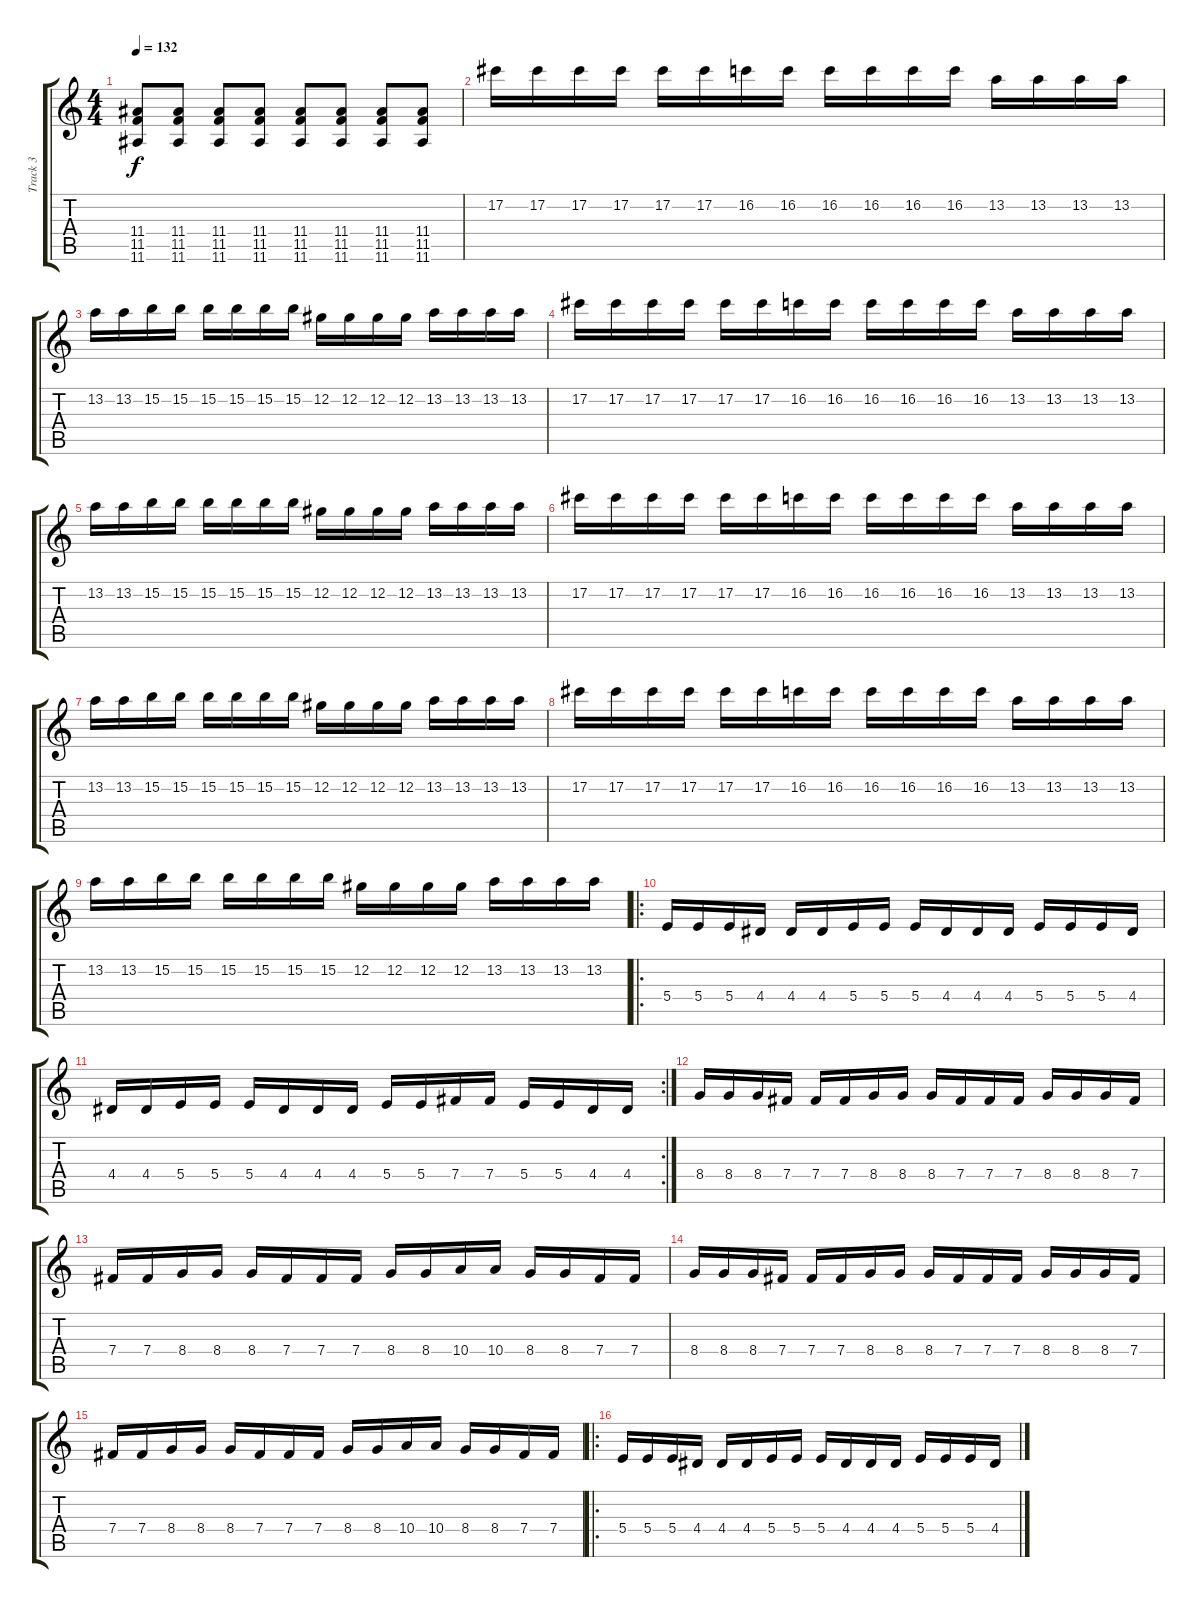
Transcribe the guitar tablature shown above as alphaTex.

\track ("Track 3" "Track 3") {instrument distortionguitar}
\staff {score tabs}
\tuning (Db4 Ab3 E3 B2 Gb2 B1) {hide}
\ts (4 4)
\tempo 132
\clef g2
\ks c
(11.4 11.5 11.6).8{dy f} (11.4 11.5 11.6).8 (11.4 11.5 11.6).8 (11.4 11.5 11.6).8 (11.4 11.5 11.6).8 (11.4 11.5 11.6).8 (11.4 11.5 11.6).8 (11.4 11.5 11.6).8 |
17.2.16 17.2.16 17.2.16 17.2.16 17.2.16 17.2.16 16.2.16 16.2.16 16.2.16 16.2.16 16.2.16 16.2.16 13.2.16 13.2.16 13.2.16 13.2.16 |
13.2.16 13.2.16 15.2.16 15.2.16 15.2.16 15.2.16 15.2.16 15.2.16 12.2.16 12.2.16 12.2.16 12.2.16 13.2.16 13.2.16 13.2.16 13.2.16 |
17.2.16 17.2.16 17.2.16 17.2.16 17.2.16 17.2.16 16.2.16 16.2.16 16.2.16 16.2.16 16.2.16 16.2.16 13.2.16 13.2.16 13.2.16 13.2.16 |
13.2.16 13.2.16 15.2.16 15.2.16 15.2.16 15.2.16 15.2.16 15.2.16 12.2.16 12.2.16 12.2.16 12.2.16 13.2.16 13.2.16 13.2.16 13.2.16 |
17.2.16 17.2.16 17.2.16 17.2.16 17.2.16 17.2.16 16.2.16 16.2.16 16.2.16 16.2.16 16.2.16 16.2.16 13.2.16 13.2.16 13.2.16 13.2.16 |
13.2.16 13.2.16 15.2.16 15.2.16 15.2.16 15.2.16 15.2.16 15.2.16 12.2.16 12.2.16 12.2.16 12.2.16 13.2.16 13.2.16 13.2.16 13.2.16 |
17.2.16 17.2.16 17.2.16 17.2.16 17.2.16 17.2.16 16.2.16 16.2.16 16.2.16 16.2.16 16.2.16 16.2.16 13.2.16 13.2.16 13.2.16 13.2.16 |
13.2.16 13.2.16 15.2.16 15.2.16 15.2.16 15.2.16 15.2.16 15.2.16 12.2.16 12.2.16 12.2.16 12.2.16 13.2.16 13.2.16 13.2.16 13.2.16 |
\ro
5.4.16 5.4.16 5.4.16 4.4.16 4.4.16 4.4.16 5.4.16 5.4.16 5.4.16 4.4.16 4.4.16 4.4.16 5.4.16 5.4.16 5.4.16 4.4.16 |
\rc 2
4.4.16 4.4.16 5.4.16 5.4.16 5.4.16 4.4.16 4.4.16 4.4.16 5.4.16 5.4.16 7.4.16 7.4.16 5.4.16 5.4.16 4.4.16 4.4.16 |
8.4.16 8.4.16 8.4.16 7.4.16 7.4.16 7.4.16 8.4.16 8.4.16 8.4.16 7.4.16 7.4.16 7.4.16 8.4.16 8.4.16 8.4.16 7.4.16 |
7.4.16 7.4.16 8.4.16 8.4.16 8.4.16 7.4.16 7.4.16 7.4.16 8.4.16 8.4.16 10.4.16 10.4.16 8.4.16 8.4.16 7.4.16 7.4.16 |
8.4.16 8.4.16 8.4.16 7.4.16 7.4.16 7.4.16 8.4.16 8.4.16 8.4.16 7.4.16 7.4.16 7.4.16 8.4.16 8.4.16 8.4.16 7.4.16 |
7.4.16 7.4.16 8.4.16 8.4.16 8.4.16 7.4.16 7.4.16 7.4.16 8.4.16 8.4.16 10.4.16 10.4.16 8.4.16 8.4.16 7.4.16 7.4.16 |
\ro
5.4.16 5.4.16 5.4.16 4.4.16 4.4.16 4.4.16 5.4.16 5.4.16 5.4.16 4.4.16 4.4.16 4.4.16 5.4.16 5.4.16 5.4.16 4.4.16
